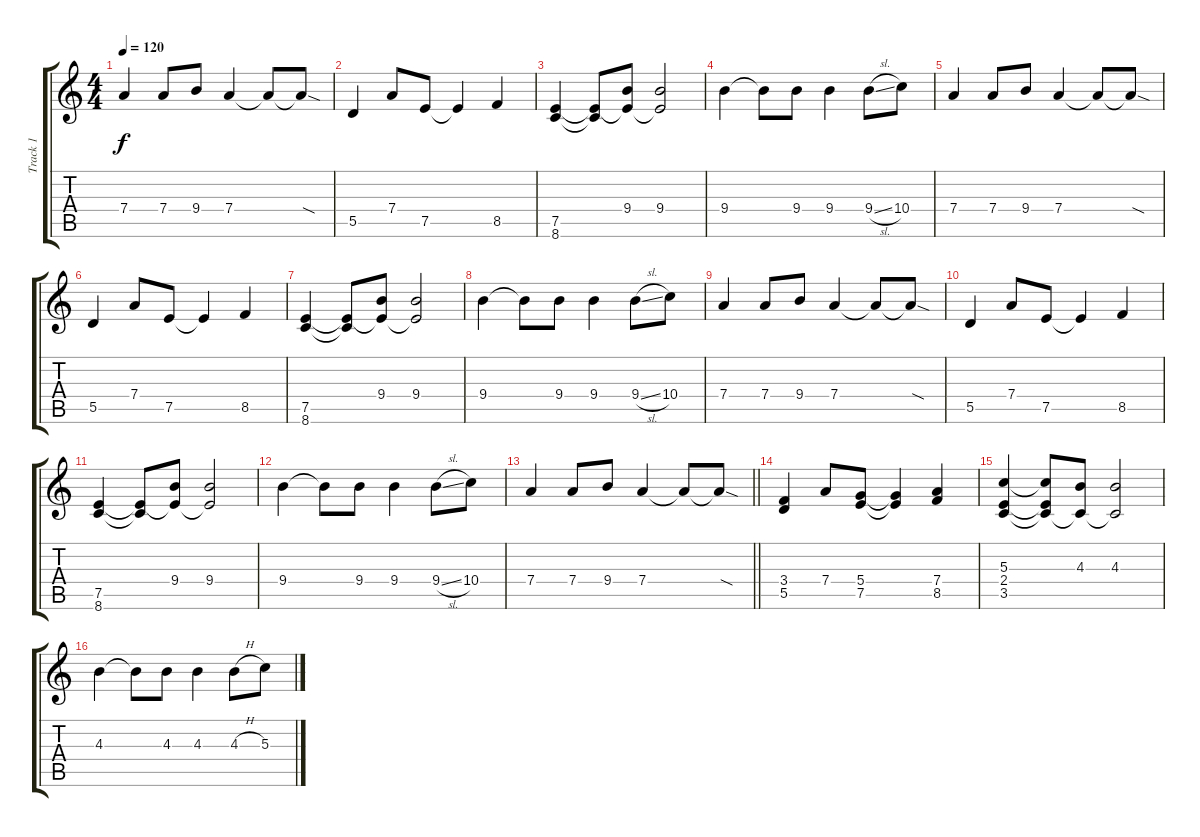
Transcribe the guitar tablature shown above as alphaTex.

\track ("Track 1" "Track 1") {instrument acousticguitarsteel}
\staff {score tabs}
\tuning (E4 B3 G3 D3 A2 E2) {hide}
\ts (4 4)
\tempo 120
\clef g2
\ks c
7.4.4{dy f} 7.4.8 9.4.8 7.4.4 7.4{t}.8 7.4{sod t}.8 |
5.5.4 7.4.8 7.5.8 7.5{t}.4 8.5.4 |
(7.5 8.6).4 (7.5{t} 8.6{t}).8 (9.4 7.5{t}).8 (9.4 7.5{t}).2 |
9.4.4 9.4{t}.8 9.4.8 9.4.4 9.4{sl}.8 10.4.8 |
7.4.4 7.4.8 9.4.8 7.4.4 7.4{t}.8 7.4{sod t}.8 |
5.5.4 7.4.8 7.5.8 7.5{t}.4 8.5.4 |
(7.5 8.6).4 (7.5{t} 8.6{t}).8 (9.4 7.5{t}).8 (9.4 7.5{t}).2 |
9.4.4 9.4{t}.8 9.4.8 9.4.4 9.4{sl}.8 10.4.8 |
7.4.4 7.4.8 9.4.8 7.4.4 7.4{t}.8 7.4{sod t}.8 |
5.5.4 7.4.8 7.5.8 7.5{t}.4 8.5.4 |
(7.5 8.6).4 (7.5{t} 8.6{t}).8 (9.4 7.5{t}).8 (9.4 7.5{t}).2 |
9.4.4 9.4{t}.8 9.4.8 9.4.4 9.4{sl}.8 10.4.8 |
\barLineRight lightlight
7.4.4 7.4.8 9.4.8 7.4.4 7.4{t}.8 7.4{sod t}.8 |
(3.4 5.5).4{instrument electricguitarjazz} 7.4.8 (5.4 7.5).8 (5.4{t} 7.5{t}).4 (7.4 8.5).4 |
(5.3 2.4 3.5).4 (5.3{t} 2.4{t} 3.5{t}).8 (4.3 3.5{t}).8 (4.3 3.5{t}).2 |
4.3.4 4.3{t}.8 4.3.8 4.3.4 4.3{h}.8 5.3.8
